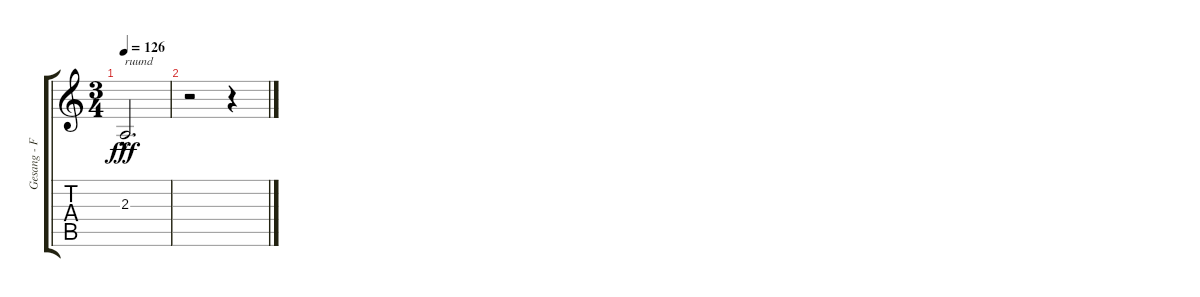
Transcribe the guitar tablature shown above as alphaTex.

\track ("Gesang - Farin Urlaub" "Gesang - F") {instrument lead8bassandlead}
\staff {score tabs}
\tuning (E4 B3 G3 D3 A2 E2) {hide}
\ts (3 4)
\tempo 126
\clef g2
\ks c
2.3{hac}.2{d txt "ruund" dy fff} |
r.2 r.4
